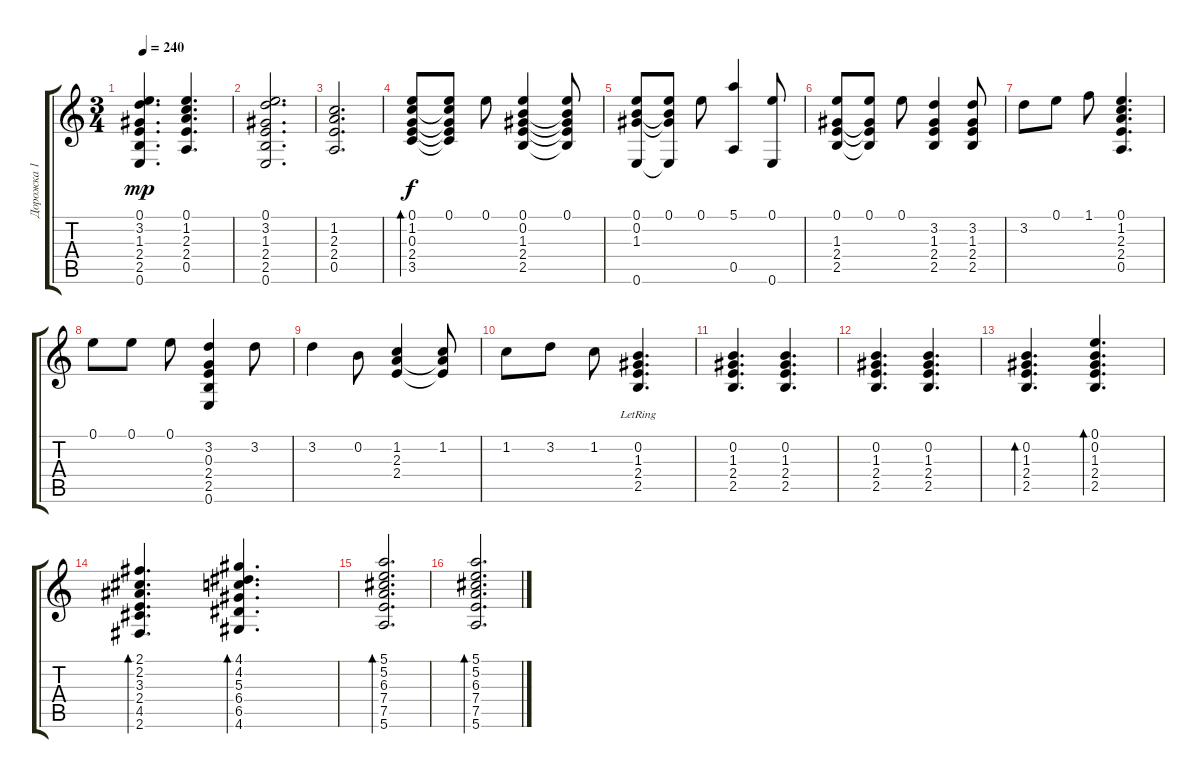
\track ("Дорожка 1" "Дорожка 1") {instrument acousticguitarnylon}
\staff {score tabs}
\tuning (E4 B3 G3 D3 A2 E2) {hide}
\ts (3 4)
\tempo 240
\clef g2
\ks c
(0.1 3.2 1.3 2.4 2.5 0.6).4{d dy mp} (0.1 1.2 2.3 2.4 0.5).4{d} |
(0.1 3.2 1.3 2.4 2.5 0.6).2{d} |
(1.2 2.3 2.4 0.5).2{d} |
(0.1 1.2 0.3 2.4 3.5).8{bd 480 dy f} (0.1 1.2{t} 0.3{t} 2.4{t} 3.5{t}).8 0.1.8 (0.1 0.2 1.3 2.4 2.5).4 (0.1 0.2{t} 1.3{t} 2.4{t} 2.5{t}).8 |
(0.1 0.2 1.3 0.6).8 (0.1 0.2{t} 1.3{t} 0.6{t}).8 0.1.8 (5.1 0.5).4 (0.1 0.6).8 |
(0.1 1.3 2.4 2.5).8 (0.1 1.3{t} 2.4{t} 2.5{t}).8 0.1.8 (3.2 1.3 2.4 2.5).4 (3.2 1.3 2.4 2.5).8 |
3.2.8 0.1.8 1.1.8 (0.1 1.2 2.3 2.4 0.5).4{d} |
0.1.8 0.1.8 0.1.8 (3.2 0.3 2.4 2.5 0.6).4 3.2.8 |
3.2.4 0.2.8 (1.2 2.3 2.4).4 (1.2 2.3{t} 2.4{t}).8 |
1.2.8 3.2.8 1.2.8 (0.2{lr} 1.3{lr} 2.4 2.5).4{d} |
(0.2 1.3 2.4 2.5).4{d} (0.2 1.3 2.4 2.5).4{d} |
(0.2 1.3 2.4 2.5).4{d} (0.2 1.3 2.4 2.5).4{d} |
(0.2 1.3 2.4 2.5).4{d bd 60} (0.1 0.2 1.3 2.4 2.5).4{d bd 60} |
(2.1 2.2 3.3 2.4 4.5 2.6).4{d bd 60} (4.1 4.2 5.3 6.4 6.5 4.6).4{d bd 60} |
(5.1 5.2 6.3 7.4 7.5 5.6).2{d bd 60} |
(5.1 5.2 6.3 7.4 7.5 5.6).2{d bd 60}
